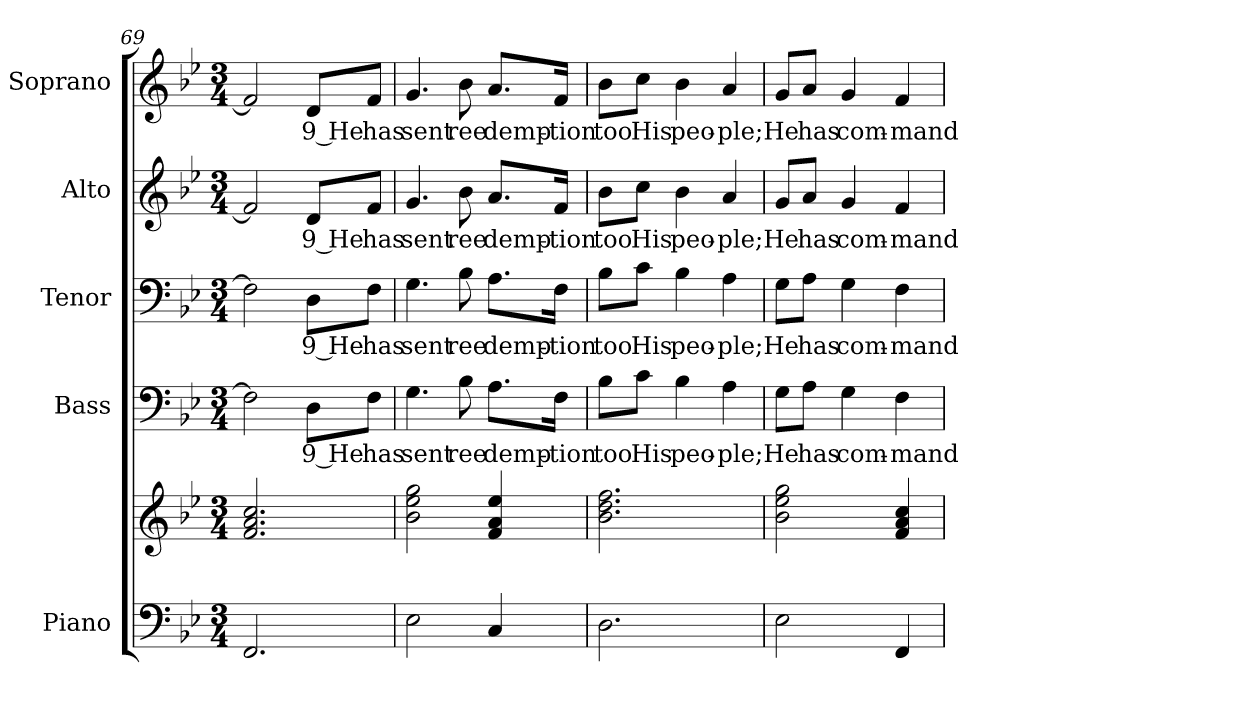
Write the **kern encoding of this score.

**kern	**kern	**kern	**text	**kern	**text	**kern	**text	**kern	**text
*part5	*part5	*part4	*part4	*part3	*part3	*part2	*part2	*part1	*part1
*staff6	*staff5	*staff4	*staff4	*staff3	*staff3	*staff2	*staff2	*staff1	*staff1
*I"Piano	*	*I"Bass	*	*I"Tenor	*	*I"Alto	*	*I"Soprano	*
*I'Pno.	*	*I'B.	*	*I'T.	*	*I'A.	*	*I'S.	*
*clefF4	*clefG2	*clefF4	*	*clefF4	*	*clefG2	*	*clefG2	*
*k[b-e-]	*k[b-e-]	*k[b-e-]	*	*k[b-e-]	*	*k[b-e-]	*	*k[b-e-]	*
*B-:	*B-:	*B-:	*	*B-:	*	*B-:	*	*B-:	*
*M3/4	*M3/4	*M3/4	*	*M3/4	*	*M3/4	*	*M3/4	*
=69	=69	=69	=69	=69	=69	=69	=69	=69	=69
2.FFi/	2.fi/ 2.ai 2.cci	2Fi\]	.	2Fi\]	.	2fi/]	.	2fi/]	.
!	!	!	!LO:LY:b:color=#000000	!	!	!	!	!	!
!	!	!	!	!	!LO:LY:b:color=#000000	!	!	!	!
!	!	!	!	!	!	!	!LO:LY:b:color=#000000	!	!
!	!	!	!	!	!	!	!	!	!LO:LY:b:color=#000000
.	.	8Di\L	9 He	8Di\L	9 He	8di/L	9 He	8di/L	9 He
!	!	!	!LO:LY:b:color=#000000	!	!	!	!	!	!
!	!	!	!	!	!LO:LY:b:color=#000000	!	!	!	!
!	!	!	!	!	!	!	!LO:LY:b:color=#000000	!	!
!	!	!	!	!	!	!	!	!	!LO:LY:b:color=#000000
.	.	8Fi\J	has	8Fi\J	has	8fi/J	has	8fi/J	has
!!LO:PB:g=z
=70	=70	=70	=70	=70	=70	=70	=70	=70	=70
!	!	!	!LO:LY:b:color=#000000	!	!	!	!	!	!
!	!	!	!	!	!LO:LY:b:color=#000000	!	!	!	!
!	!	!	!	!	!	!	!LO:LY:b:color=#000000	!	!
!	!	!	!	!	!	!	!	!	!LO:LY:b:color=#000000
2E-i\	2b-i\ 2ee-i 2ggi	4.Gi\	sent	4.Gi\	sent	4.gi/	sent	4.gi/	sent
!	!	!	!LO:LY:b:color=#000000	!	!	!	!	!	!
!	!	!	!	!	!LO:LY:b:color=#000000	!	!	!	!
!	!	!	!	!	!	!	!LO:LY:b:color=#000000	!	!
!	!	!	!	!	!	!	!	!	!LO:LY:b:color=#000000
.	.	8B-i\	ree	8B-i\	ree	8b-i\	ree	8b-i\	ree
!	!	!	!LO:LY:b:color=#000000	!	!	!	!	!	!
!	!	!	!	!	!LO:LY:b:color=#000000	!	!	!	!
!	!	!	!	!	!	!	!LO:LY:b:color=#000000	!	!
!	!	!	!	!	!	!	!	!	!LO:LY:b:color=#000000
4Ci/	4fi/ 4ai 4ee-i	8.Ai\L	demp-	8.Ai\L	demp-	8.ai/L	demp-	8.ai/L	demp-
!	!	!	!LO:LY:b:color=#000000	!	!	!	!	!	!
!	!	!	!	!	!LO:LY:b:color=#000000	!	!	!	!
!	!	!	!	!	!	!	!LO:LY:b:color=#000000	!	!
!	!	!	!	!	!	!	!	!	!LO:LY:b:color=#000000
.	.	16Fi\Jk	-tion	16Fi\Jk	-tion	16fi/Jk	-tion	16fi/Jk	-tion
=71	=71	=71	=71	=71	=71	=71	=71	=71	=71
!	!	!	!LO:LY:b:color=#000000	!	!	!	!	!	!
!	!	!	!	!	!LO:LY:b:color=#000000	!	!	!	!
!	!	!	!	!	!	!	!LO:LY:b:color=#000000	!	!
!	!	!	!	!	!	!	!	!	!LO:LY:b:color=#000000
2.Di\	2.b-i\ 2.ddi 2.ffi	8B-i\L	too	8B-i\L	too	8b-i\L	too	8b-i\L	too
!	!	!	!LO:LY:b:color=#000000	!	!	!	!	!	!
!	!	!	!	!	!LO:LY:b:color=#000000	!	!	!	!
!	!	!	!	!	!	!	!LO:LY:b:color=#000000	!	!
!	!	!	!	!	!	!	!	!	!LO:LY:b:color=#000000
.	.	8ci\J	His	8ci\J	His	8cci\J	His	8cci\J	His
!	!	!	!LO:LY:b:color=#000000	!	!	!	!	!	!
!	!	!	!	!	!LO:LY:b:color=#000000	!	!	!	!
!	!	!	!	!	!	!	!LO:LY:b:color=#000000	!	!
!	!	!	!	!	!	!	!	!	!LO:LY:b:color=#000000
.	.	4B-i\	peo-	4B-i\	peo-	4b-i\	peo-	4b-i\	peo-
!	!	!	!LO:LY:b:color=#000000	!	!	!	!	!	!
!	!	!	!	!	!LO:LY:b:color=#000000	!	!	!	!
!	!	!	!	!	!	!	!LO:LY:b:color=#000000	!	!
!	!	!	!	!	!	!	!	!	!LO:LY:b:color=#000000
.	.	4Ai\	-ple;	4Ai\	-ple;	4ai/	-ple;	4ai/	-ple;
=72	=72	=72	=72	=72	=72	=72	=72	=72	=72
!	!	!	!LO:LY:b:color=#000000	!	!	!	!	!	!
!	!	!	!	!	!LO:LY:b:color=#000000	!	!	!	!
!	!	!	!	!	!	!	!LO:LY:b:color=#000000	!	!
!	!	!	!	!	!	!	!	!	!LO:LY:b:color=#000000
2E-i\	2b-i\ 2ee-i 2ggi	8Gi\L	He	8Gi\L	He	8gi/L	He	8gi/L	He
!	!	!	!LO:LY:b:color=#000000	!	!	!	!	!	!
!	!	!	!	!	!LO:LY:b:color=#000000	!	!	!	!
!	!	!	!	!	!	!	!LO:LY:b:color=#000000	!	!
!	!	!	!	!	!	!	!	!	!LO:LY:b:color=#000000
.	.	8Ai\J	has	8Ai\J	has	8ai/J	has	8ai/J	has
!	!	!	!LO:LY:b:color=#000000	!	!	!	!	!	!
!	!	!	!	!	!LO:LY:b:color=#000000	!	!	!	!
!	!	!	!	!	!	!	!LO:LY:b:color=#000000	!	!
!	!	!	!	!	!	!	!	!	!LO:LY:b:color=#000000
.	.	4Gi\	com-	4Gi\	com-	4gi/	com-	4gi/	com-
!	!	!	!LO:LY:b:color=#000000	!	!	!	!	!	!
!	!	!	!	!	!LO:LY:b:color=#000000	!	!	!	!
!	!	!	!	!	!	!	!LO:LY:b:color=#000000	!	!
!	!	!	!	!	!	!	!	!	!LO:LY:b:color=#000000
4FFi/	4fi/ 4ai 4cci	4Fi\	-mand-	4Fi\	-mand-	4fi/	-mand-	4fi/	-mand-
=	=	=	=	=	=	=	=	=	=
*-	*-	*-	*-	*-	*-	*-	*-	*-	*-
